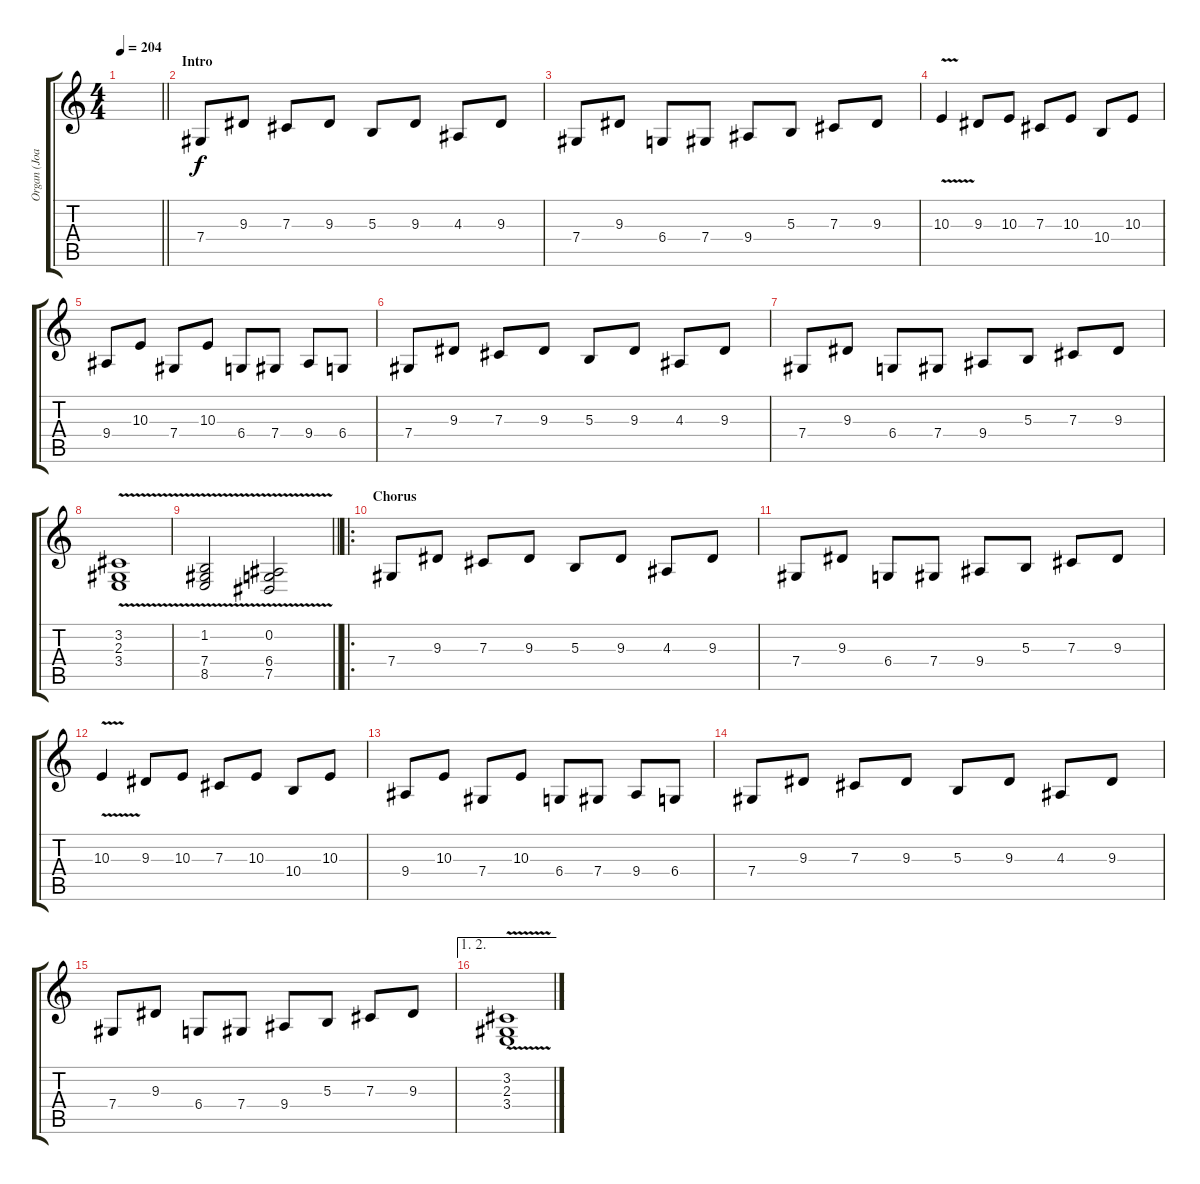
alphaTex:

\track ("Organ (Joakim Svalberg)" "Organ (Joa") {instrument churchorgan}
\staff {score tabs}
\tuning (Eb4 Bb3 Gb3 Db3 Ab2 Eb2) {hide}
\ts (4 4)
\tempo 204
\clef g2
\barLineRight lightlight
\ks c
|
\section ("" "Intro")
7.4.8 9.3.8 7.3.8 9.3.8 5.3.8 9.3.8 4.3.8 9.3.8 |
7.4.8 9.3.8 6.4.8 7.4.8 9.4.8 5.3.8 7.3.8 9.3.8 |
10.3{v}.4 9.3.8 10.3.8 7.3.8 10.3.8 10.4.8 10.3.8 |
9.4.8 10.3.8 7.4.8 10.3.8 6.4.8 7.4.8 9.4.8 6.4.8 |
7.4.8 9.3.8 7.3.8 9.3.8 5.3.8 9.3.8 4.3.8 9.3.8 |
7.4.8 9.3.8 6.4.8 7.4.8 9.4.8 5.3.8 7.3.8 9.3.8 |
(3.2{v} 2.3 3.4).1 |
\barLineRight lightlight
(1.2 7.4{v} 8.5).2 (0.2 6.4{v} 7.5).2 |
\ro
\section ("" "Chorus")
7.4.8 9.3.8 7.3.8 9.3.8 5.3.8 9.3.8 4.3.8 9.3.8 |
7.4.8 9.3.8 6.4.8 7.4.8 9.4.8 5.3.8 7.3.8 9.3.8 |
10.3{v}.4 9.3.8 10.3.8 7.3.8 10.3.8 10.4.8 10.3.8 |
9.4.8 10.3.8 7.4.8 10.3.8 6.4.8 7.4.8 9.4.8 6.4.8 |
7.4.8 9.3.8 7.3.8 9.3.8 5.3.8 9.3.8 4.3.8 9.3.8 |
7.4.8 9.3.8 6.4.8 7.4.8 9.4.8 5.3.8 7.3.8 9.3.8 |
\ae (1 2)
(3.2{v} 2.3 3.4).1
